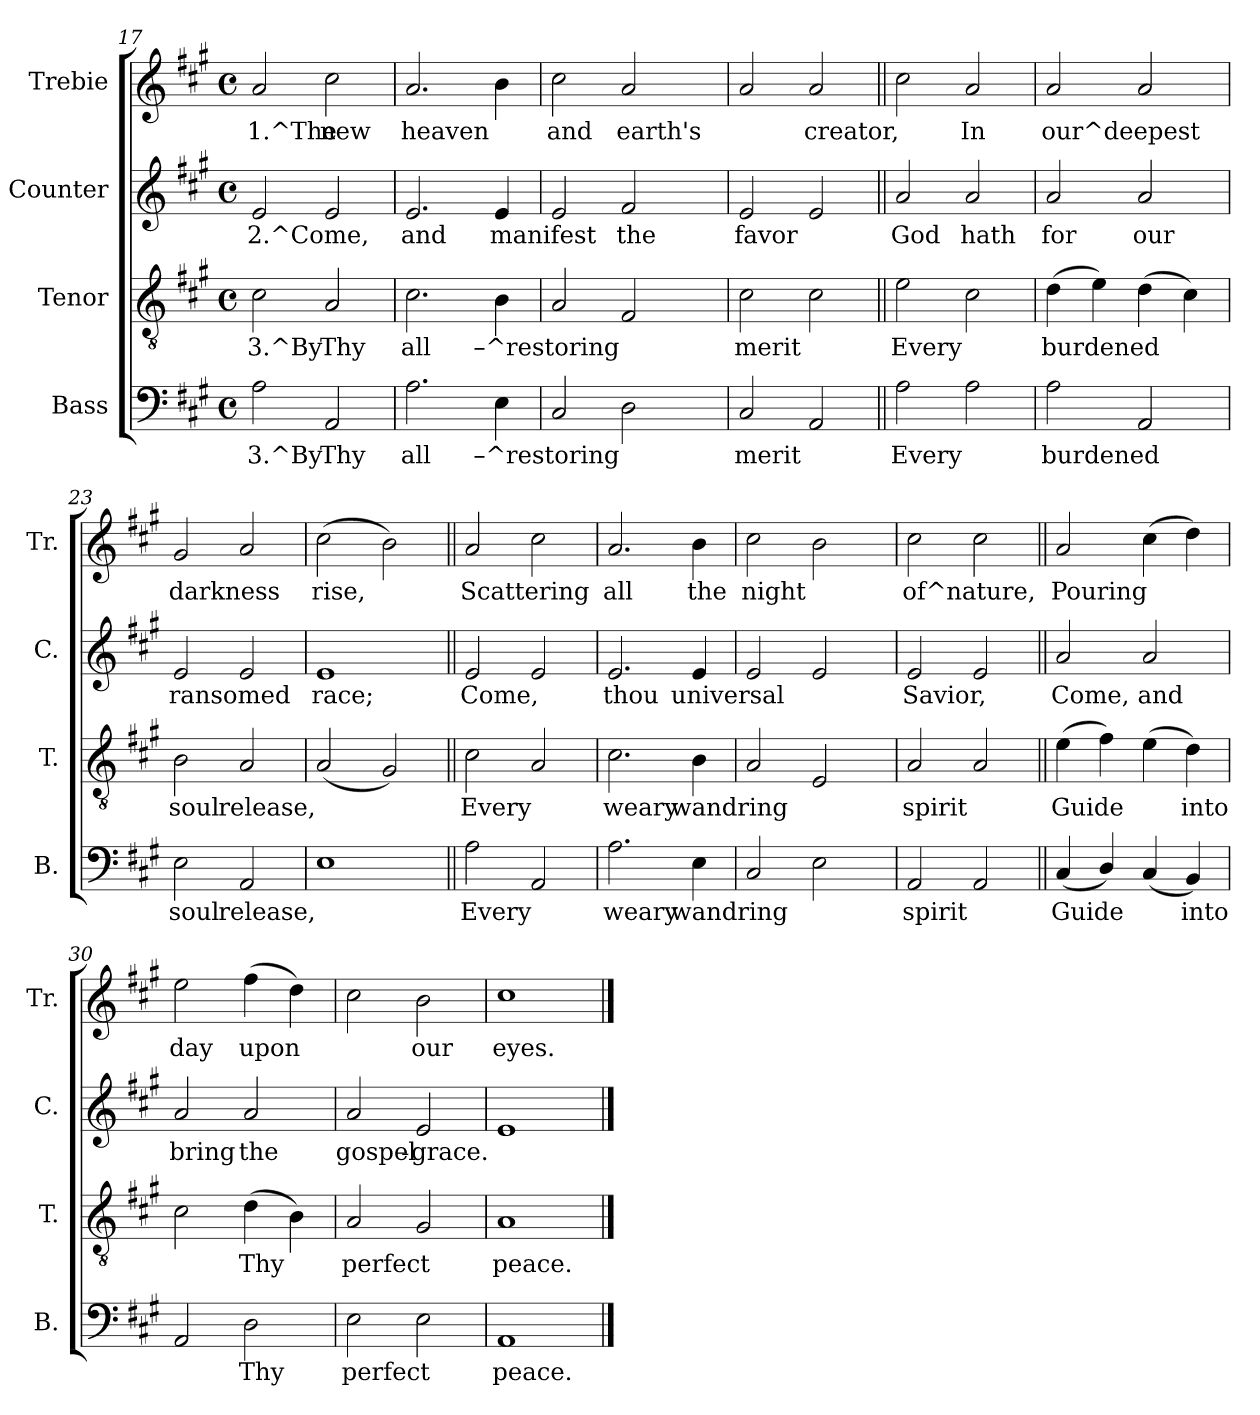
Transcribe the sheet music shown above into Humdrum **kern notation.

**kern	**text	**kern	**text	**kern	**text	**kern	**text
*part4	*part4	*part3	*part3	*part2	*part2	*part1	*part1
*staff4	*staff4	*staff3	*staff3	*staff2	*staff2	*staff1	*staff1
*I"Bass	*	*I"Tenor	*	*I"Counter	*	*I"Trebie	*
*I'B.	*	*I'T.	*	*I'C.	*	*I'Tr.	*
!!LO:PB:g=z
*clefF4	*	*clefGv2	*	*clefG2	*	*clefG2	*
*k[f#c#g#]	*	*k[f#c#g#]	*	*k[f#c#g#]	*	*k[f#c#g#]	*
*A:	*	*A:	*	*A:	*	*A:	*
*M4/4	*	*M4/4	*	*M4/4	*	*M4/4	*
*met(c)	*	*met(c)	*	*met(c)	*	*met(c)	*
=17	=17	=17	=17	=17	=17	=17	=17
!	!LO:LY:b:rj	!	!LO:LY:b:rj	!	!LO:LY:b:rj	!	!LO:LY:b:rj
2A\	3.^By	2c#\	3.^By	2e/	2.^Come,	2a/	1.^The
!	!LO:LY:b:rj	!	!LO:LY:b:rj	!	!LO:LY:b:rj	!	!LO:LY:b:rj
2AA/	Thy	2A/	Thy	2e/	.	2cc#\	new
=18	=18	=18	=18	=18	=18	=18	=18
!	!LO:LY:b:rj	!	!LO:LY:b:rj	!	!LO:LY:b:rj	!	!LO:LY:b:rj
2.A\	all	2.c#\	all	2.e/	and	2.a/	heaven
!	!LO:LY:b:rj	!	!LO:LY:b:rj	!	!LO:LY:b:rj	!	!LO:LY:b:rj
4E\	–^restoring	4B\	–^restoring	4e/	manifest	4b\	.
=19	=19	=19	=19	=19	=19	=19	=19
!	!LO:LY:b:rj	!	!LO:LY:b:rj	!	!LO:LY:b:rj	!	!LO:LY:b:rj
2C#/	.	2A/	.	2e/	.	2cc#\	and
!	!LO:LY:b:rj	!	!LO:LY:b:rj	!	!LO:LY:b:rj	!	!LO:LY:b:rj
2D\	.	2F#/	.	2f#/	the	2a/	earth's
=20	=20	=20	=20	=20	=20	=20	=20
!	!LO:LY:b:rj	!	!LO:LY:b:rj	!	!LO:LY:b:rj	!	!LO:LY:b:rj
2C#/	merit	2c#\	merit	2e/	favor	2a/	.
!	!LO:LY:b:rj	!	!LO:LY:b:rj	!	!LO:LY:b:rj	!	!LO:LY:b:rj
2AA/	.	2c#\	.	2e/	.	2a/	creator,
=21||	=21||	=21||	=21||	=21||	=21||	=21||	=21||
!	!LO:LY:b:rj	!	!LO:LY:b:rj	!	!LO:LY:b:rj	!	!LO:LY:b:rj
2A\	Every	2e\	Every	2a/	God	2cc#\	.
!	!LO:LY:b:rj	!	!LO:LY:b:rj	!	!LO:LY:b:rj	!	!LO:LY:b:rj
2A\	.	2c#\	.	2a/	hath	2a/	In
=22	=22	=22	=22	=22	=22	=22	=22
!	!LO:LY:b:rj	!	!LO:LY:b:rj	!	!LO:LY:b:rj	!	!LO:LY:b:rj
2A\	burdened	(>4d\	burdened	2a/	for	2a/	our^deepest
!	!	!	!LO:LY:b:rj	!	!	!	!
.	.	4e\)	.	.	.	.	.
!	!LO:LY:b:rj	!	!LO:LY:b:rj	!	!LO:LY:b:rj	!	!LO:LY:b:rj
2AA/	.	(>4d\	.	2a/	our	2a/	.
!	!	!	!LO:LY:b:rj	!	!	!	!
.	.	4c#\)	.	.	.	.	.
=23	=23	=23	=23	=23	=23	=23	=23
!	!LO:LY:b:rj	!	!LO:LY:b:rj	!	!LO:LY:b:rj	!	!LO:LY:b:rj
2E\	soul	2B\	soul	2e/	ransomed	2g#/	darkness
!	!LO:LY:b:rj	!	!LO:LY:b:rj	!	!LO:LY:b:rj	!	!LO:LY:b:rj
2AA/	release,	2A/	release,	2e/	.	2a/	.
=24	=24	=24	=24	=24	=24	=24	=24
!	!LO:LY:b:rj	!	!LO:LY:b:rj	!	!LO:LY:b:rj	!	!LO:LY:b:rj
1E	.	(<2A/	.	1e	race;	(>2cc#\	rise,
!	!	!	!LO:LY:b:rj	!	!	!	!LO:LY:b:rj
.	.	2G#/)	.	.	.	2b\)	.
=25||	=25||	=25||	=25||	=25||	=25||	=25||	=25||
!	!LO:LY:b:rj	!	!LO:LY:b:rj	!	!LO:LY:b:rj	!	!LO:LY:b:rj
2A\	Every	2c#\	Every	2e/	Come,	2a/	Scattering
!	!LO:LY:b:rj	!	!LO:LY:b:rj	!	!LO:LY:b:rj	!	!LO:LY:b:rj
2AA/	.	2A/	.	2e/	.	2cc#\	.
=26	=26	=26	=26	=26	=26	=26	=26
!	!LO:LY:b:rj	!	!LO:LY:b:rj	!	!LO:LY:b:rj	!	!LO:LY:b:rj
2.A\	weary	2.c#\	weary	2.e/	thou	2.a/	all
!	!LO:LY:b:rj	!	!LO:LY:b:rj	!	!LO:LY:b:rj	!	!LO:LY:b:rj
4E\	wandring	4B\	wandring	4e/	universal	4b\	the
=27	=27	=27	=27	=27	=27	=27	=27
!	!LO:LY:b:rj	!	!LO:LY:b:rj	!	!LO:LY:b:rj	!	!LO:LY:b:rj
2C#/	.	2A/	.	2e/	.	2cc#\	night
!	!LO:LY:b:rj	!	!LO:LY:b:rj	!	!LO:LY:b:rj	!	!LO:LY:b:rj
2E\	.	2E/	.	2e/	.	2b\	.
=28	=28	=28	=28	=28	=28	=28	=28
!	!LO:LY:b:rj	!	!LO:LY:b:rj	!	!LO:LY:b:rj	!	!LO:LY:b:rj
2AA/	spirit	2A/	spirit	2e/	Savior,	2cc#\	of^nature,
!	!LO:LY:b:rj	!	!LO:LY:b:rj	!	!LO:LY:b:rj	!	!LO:LY:b:rj
2AA/	.	2A/	.	2e/	.	2cc#\	.
=29||	=29||	=29||	=29||	=29||	=29||	=29||	=29||
!	!LO:LY:b:rj	!	!LO:LY:b:rj	!	!LO:LY:b:rj	!	!LO:LY:b:rj
(<4C#/	Guide	(>4e\	Guide	2a/	Come,	2a/	Pouring
!	!LO:LY:b:rj	!	!LO:LY:b:rj	!	!	!	!
4D/)	.	4f#\)	.	.	.	.	.
!	!LO:LY:b:rj	!	!LO:LY:b:rj	!	!LO:LY:b:rj	!	!LO:LY:b:rj
(<4C#/	.	(>4e\	.	2a/	and	(>4cc#\	.
!	!LO:LY:b:rj	!	!LO:LY:b:rj	!	!	!	!LO:LY:b:rj
4BB/)	into	4d\)	into	.	.	4dd\)	.
=30	=30	=30	=30	=30	=30	=30	=30
!	!LO:LY:b:rj	!	!LO:LY:b:rj	!	!LO:LY:b:rj	!	!LO:LY:b:rj
2AA/	.	2c#\	.	2a/	bring	2ee\	day
!	!LO:LY:b:rj	!	!LO:LY:b:rj	!	!LO:LY:b:rj	!	!LO:LY:b:rj
2D\	Thy	(>4d\	Thy	2a/	the	(>4ff#\	upon
!	!	!	!LO:LY:b:rj	!	!	!	!LO:LY:b:rj
.	.	4B\)	.	.	.	4dd\)	.
=31	=31	=31	=31	=31	=31	=31	=31
!	!LO:LY:b:rj	!	!LO:LY:b:rj	!	!LO:LY:b:rj	!	!LO:LY:b:rj
2E\	perfect	2A/	perfect	2a/	gospel-	2cc#\	.
!	!LO:LY:b:rj	!	!LO:LY:b:rj	!	!LO:LY:b:rj	!	!LO:LY:b:rj
2E\	.	2G#/	.	2e/	-grace.	2b\	our
=32	=32	=32	=32	=32	=32	=32	=32
!	!LO:LY:b:rj	!	!LO:LY:b:rj	!	!LO:LY:b:rj	!	!LO:LY:b:rj
1AA	peace.	1A	peace.	1e	.	1cc#	eyes.
==	==	==	==	==	==	==	==
*-	*-	*-	*-	*-	*-	*-	*-
